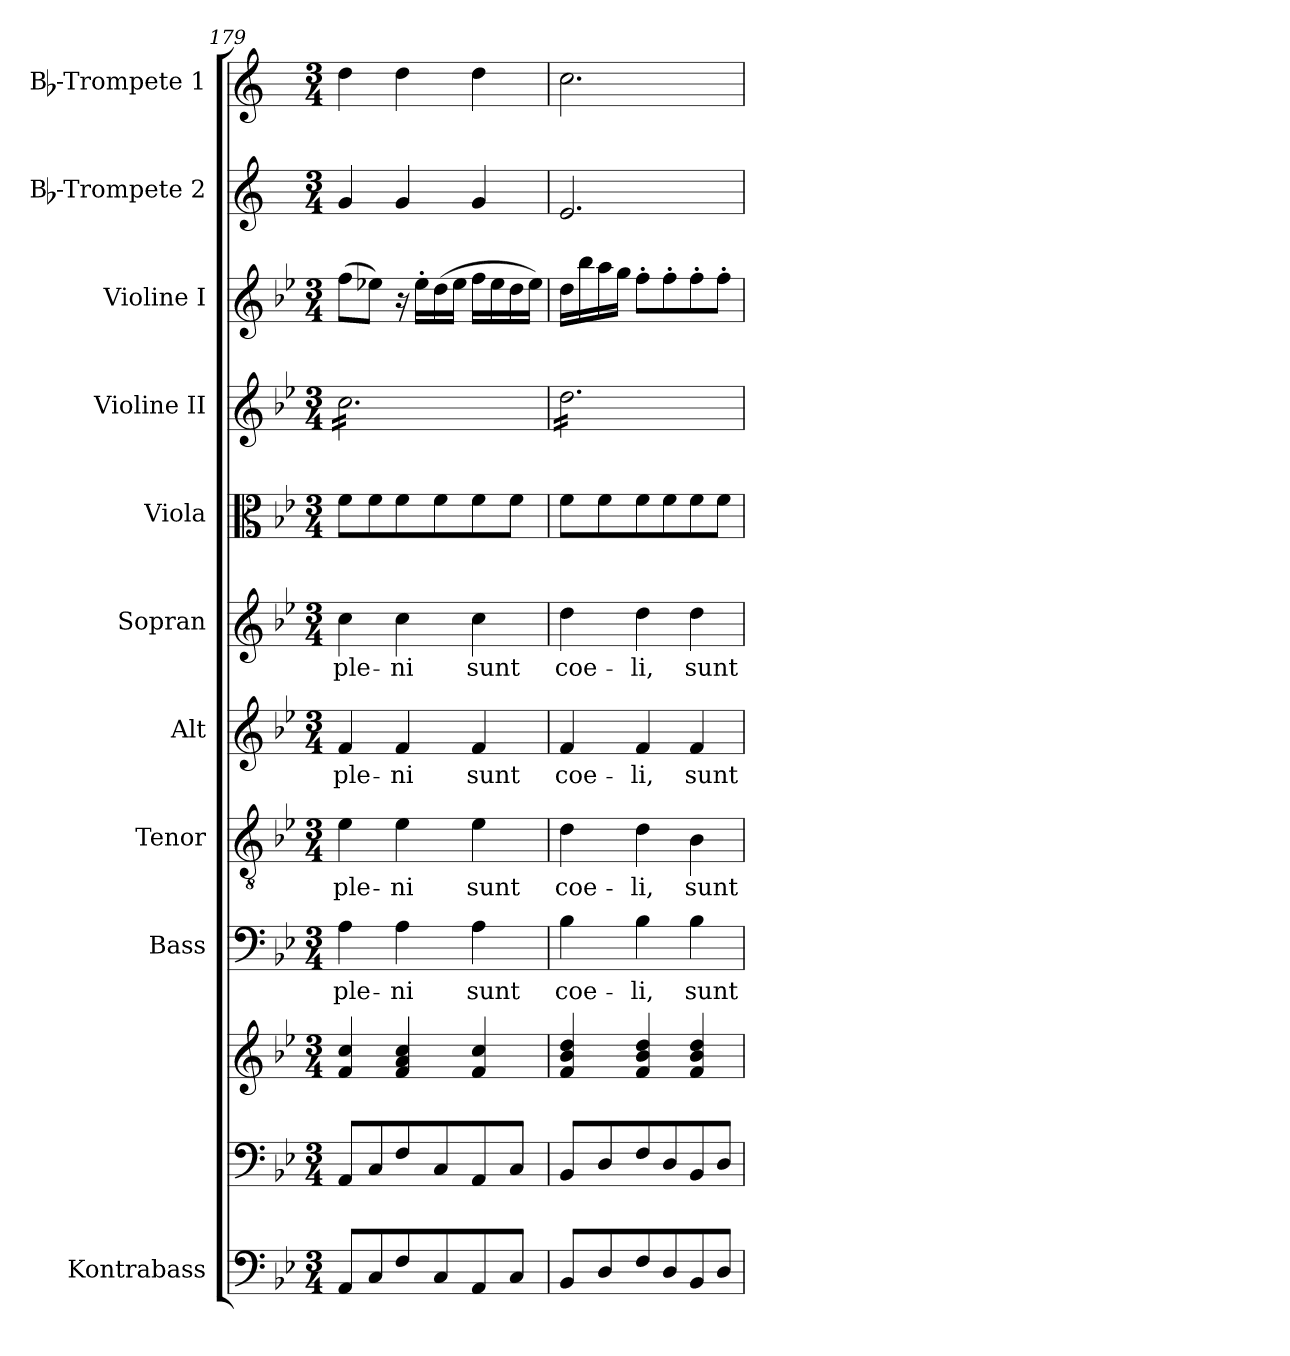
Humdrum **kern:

**kern	**kern	**kern	**kern	**text	**kern	**text	**kern	**text	**kern	**text	**kern	**kern	**kern	**kern	**kern
*part11	*part10	*part10	*part9	*part9	*part8	*part8	*part7	*part7	*part6	*part6	*part5	*part4	*part3	*part2	*part1
*staff12	*staff11	*staff10	*staff9	*staff9	*staff8	*staff8	*staff7	*staff7	*staff6	*staff6	*staff5	*staff4	*staff3	*staff2	*staff1
*I"Kontrabass	*	*	*I"Bass	*	*I"Tenor	*	*I"Alt	*	*I"Sopran	*	*I"Viola	*I"Violine II	*I"Violine I	*I"Bb-Trompete 2	*I"Bb-Trompete 1
*I'Kb.	*	*	*I'B.	*	*I'T.	*	*I'A.	*	*I'S.	*	*I'Vla.	*I'Vl. II	*I'Vl. I	*I'Bb Trp. 2	*I'Bb Trp. 1
*clefF4	*clefF4	*clefG2	*clefF4	*	*clefGv2	*	*clefG2	*	*clefG2	*	*clefC3	*clefG2	*clefG2	*clefG2	*clefG2
*ITrd7c12	*	*	*	*	*	*	*	*	*	*	*	*	*	*ITrd1c2	*ITrd1c2
*k[b-e-]	*k[b-e-]	*k[b-e-]	*k[b-e-]	*	*k[b-e-]	*	*k[b-e-]	*	*k[b-e-]	*	*k[b-e-]	*k[b-e-]	*k[b-e-]	*k[b-e-]	*k[b-e-]
*B-:	*B-:	*B-:	*B-:	*	*B-:	*	*B-:	*	*B-:	*	*B-:	*B-:	*B-:	*B-:	*B-:
*M3/4	*M3/4	*M3/4	*M3/4	*	*M3/4	*	*M3/4	*	*M3/4	*	*M3/4	*M3/4	*M3/4	*M3/4	*M3/4
=179	=179	=179	=179	=179	=179	=179	=179	=179	=179	=179	=179	=179	=179	=179	=179
!	!	!	!	!LO:LY:b	!	!LO:LY:b	!	!LO:LY:b	!	!LO:LY:b	!	!	!	!	!
*	*	*	*	*	*	*	*	*	*	*	*	*tremolo	*	*	*
8AAA/L	8AA/L	4f/ 4cc/	4A\	ple-	4e-\	ple-	4f/	ple-	4cc\	ple-	8f\L	16cc\LL	(>8ff\L	4f/	4cc\
.	.	.	.	.	.	.	.	.	.	.	.	16cc\	.	.	.
8CC/	8C/	.	.	.	.	.	.	.	.	.	8f\	16cc\	8ee-X\J)	.	.
.	.	.	.	.	.	.	.	.	.	.	.	16cc\	.	.	.
!	!	!	!	!LO:LY:b	!	!LO:LY:b	!	!LO:LY:b	!	!LO:LY:b	!	!	!	!	!
8FF/	8F/	4f/ 4a/ 4cc/	4A\	-ni	4e-\	-ni	4f/	-ni	4cc\	-ni	8f\	16cc\	16r	4f/	4cc\
.	.	.	.	.	.	.	.	.	.	.	.	16cc\	16ee-'>\LL	.	.
8CC/	8C/	.	.	.	.	.	.	.	.	.	8f\	16cc\	(>16dd\	.	.
.	.	.	.	.	.	.	.	.	.	.	.	16cc\	16ee-\JJ	.	.
!	!	!	!	!LO:LY:b	!	!LO:LY:b	!	!LO:LY:b	!	!LO:LY:b	!	!	!	!	!
8AAA/	8AA/	4f/ 4cc/	4A\	sunt	4e-\	sunt	4f/	sunt	4cc\	sunt	8f\	16cc\	16ff\LL	4f/	4cc\
.	.	.	.	.	.	.	.	.	.	.	.	16cc\	16ee-\	.	.
8CC/J	8C/J	.	.	.	.	.	.	.	.	.	8f\J	16cc\	16dd\	.	.
.	.	.	.	.	.	.	.	.	.	.	.	16cc\JJ	16ee-\JJ)	.	.
=180	=180	=180	=180	=180	=180	=180	=180	=180	=180	=180	=180	=180	=180	=180	=180
!	!	!	!	!LO:LY:b	!	!LO:LY:b	!	!LO:LY:b	!	!LO:LY:b	!	!	!	!	!
8BBB-/L	8BB-/L	4f/ 4b-/ 4dd/	4B-\	coe-	4d\	coe-	4f/	coe-	4dd\	coe-	8f\L	16dd\LL	16dd\LL	2.d/	2.b-\
.	.	.	.	.	.	.	.	.	.	.	.	16dd\	16bb-\	.	.
8DD/	8D/	.	.	.	.	.	.	.	.	.	8f\	16dd\	16aa\	.	.
.	.	.	.	.	.	.	.	.	.	.	.	16dd\	16gg\JJ	.	.
!	!	!	!	!LO:LY:b	!	!LO:LY:b	!	!LO:LY:b	!	!LO:LY:b	!	!	!	!	!
8FF/	8F/	4f/ 4b-/ 4dd/	4B-\	-li,	4d\	-li,	4f/	-li,	4dd\	-li,	8f\	16dd\	8ff'>\L	.	.
.	.	.	.	.	.	.	.	.	.	.	.	16dd\	.	.	.
8DD/	8D/	.	.	.	.	.	.	.	.	.	8f\	16dd\	8ff'>\	.	.
.	.	.	.	.	.	.	.	.	.	.	.	16dd\	.	.	.
!	!	!	!	!LO:LY:b	!	!LO:LY:b	!	!LO:LY:b	!	!LO:LY:b	!	!	!	!	!
8BBB-/	8BB-/	4f/ 4b-/ 4dd/	4B-\	sunt	4B-\	sunt	4f/	sunt	4dd\	sunt	8f\	16dd\	8ff'>\	.	.
.	.	.	.	.	.	.	.	.	.	.	.	16dd\	.	.	.
8DD/J	8D/J	.	.	.	.	.	.	.	.	.	8f\J	16dd\	8ff'>\J	.	.
.	.	.	.	.	.	.	.	.	.	.	.	16dd\JJ	.	.	.
*	*	*	*	*	*	*	*	*	*	*	*	*Xtremolo	*	*	*
=	=	=	=	=	=	=	=	=	=	=	=	=	=	=	=
*-	*-	*-	*-	*-	*-	*-	*-	*-	*-	*-	*-	*-	*-	*-	*-
